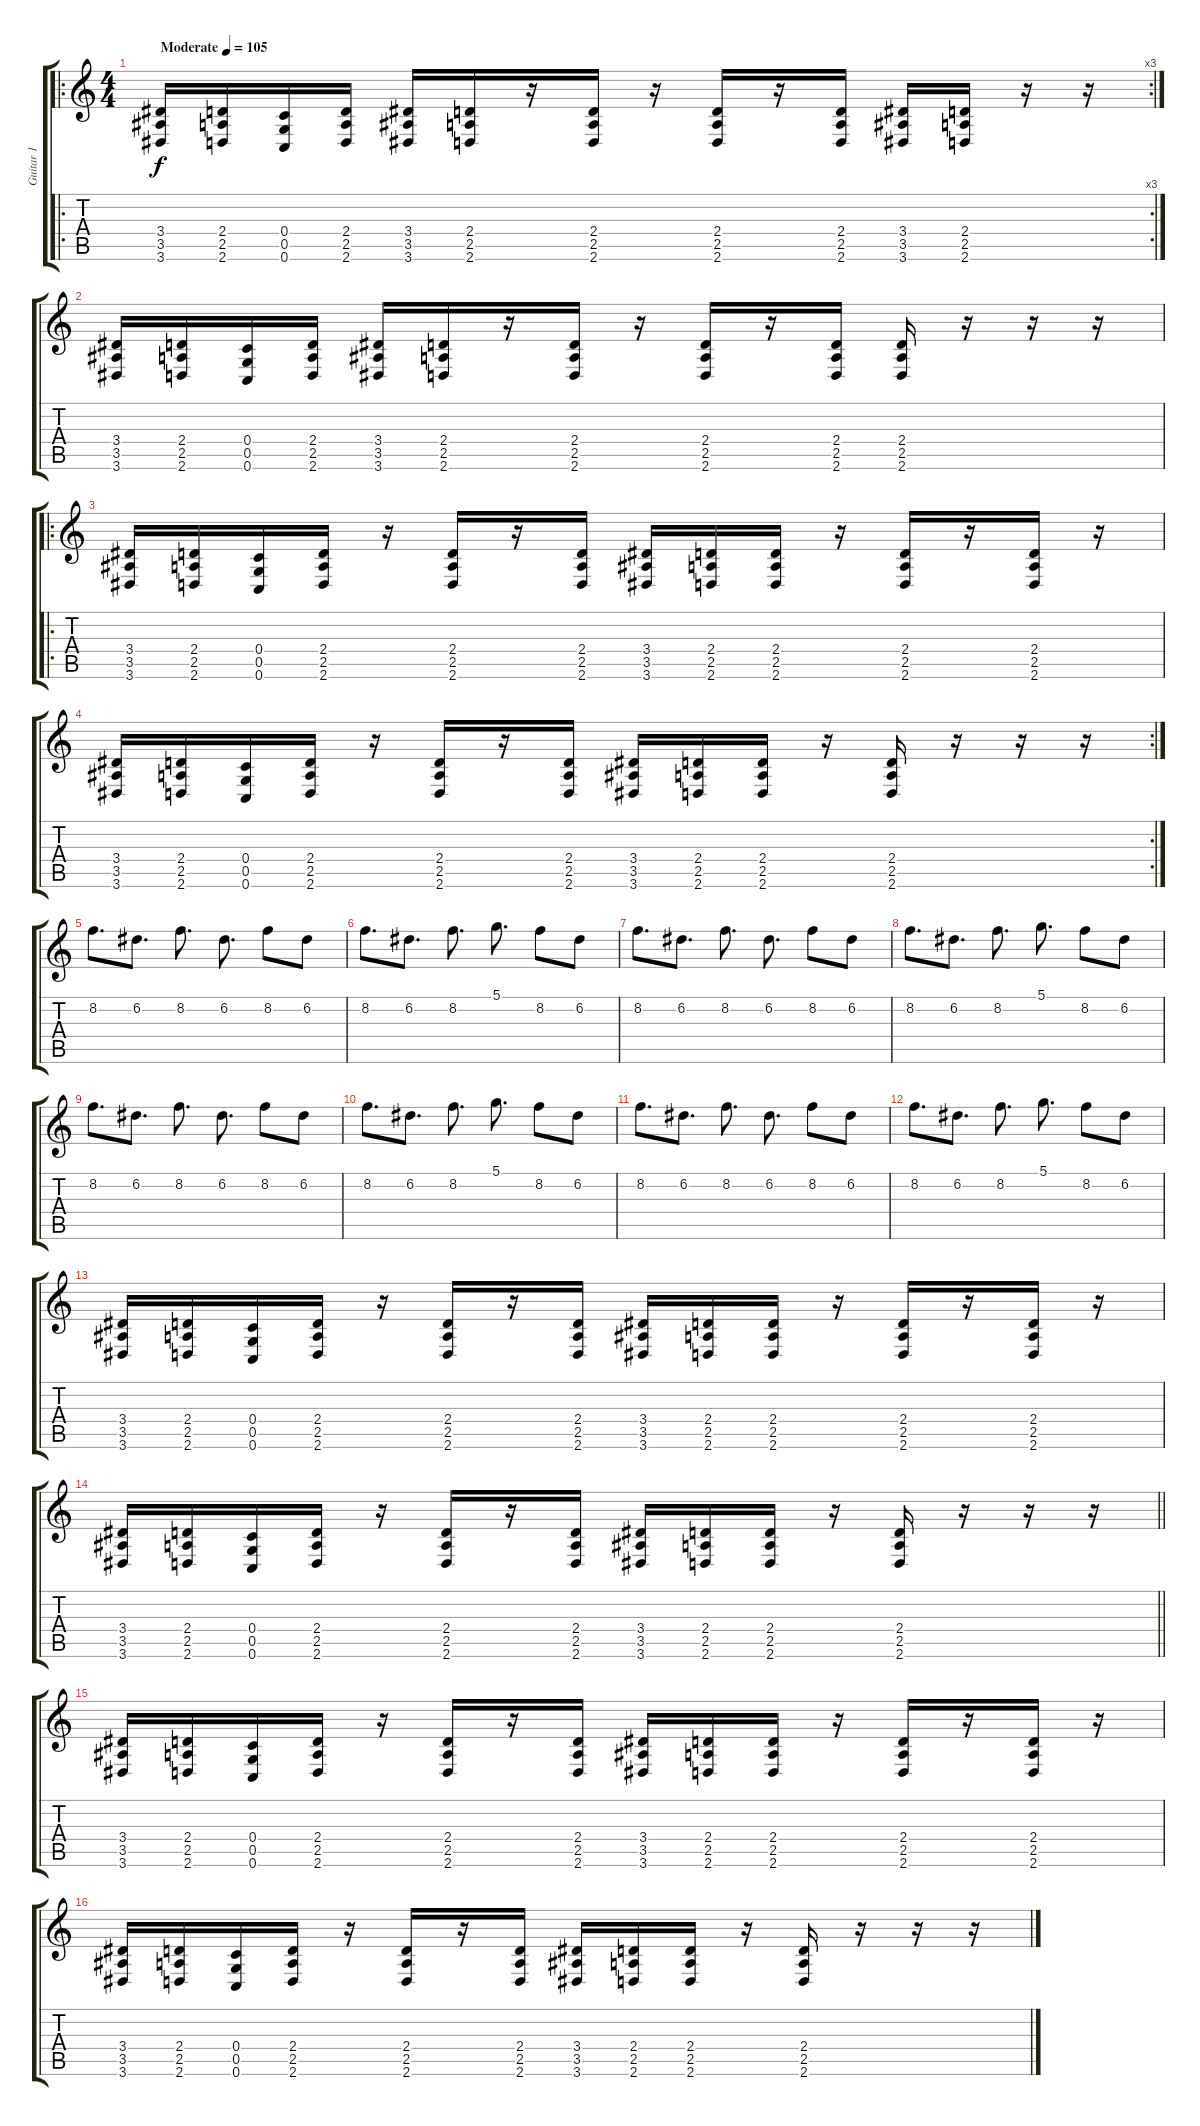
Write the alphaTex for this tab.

\track ("Guitar 1" "Guitar 1") {instrument distortionguitar}
\staff {score tabs}
\tuning (D4 A3 F3 C3 G2 C2) {hide}
\ro
\rc 3
\ts (4 4)
\tempo (105 "Moderate")
\clef g2
\ks c
(3.4 3.5 3.6).16{dy f instrument distortionguitar} (2.4 2.5 2.6).16 (0.4 0.5 0.6).16 (2.4 2.5 2.6).16 (3.4 3.5 3.6).16 (2.4 2.5 2.6).16 r.16 (2.4 2.5 2.6).16 r.16 (2.4 2.5 2.6).16 r.16 (2.4 2.5 2.6).16 (3.4 3.5 3.6).16 (2.4 2.5 2.6).16 r.16 r.16 |
(3.4 3.5 3.6).16 (2.4 2.5 2.6).16 (0.4 0.5 0.6).16 (2.4 2.5 2.6).16 (3.4 3.5 3.6).16 (2.4 2.5 2.6).16 r.16 (2.4 2.5 2.6).16 r.16 (2.4 2.5 2.6).16 r.16 (2.4 2.5 2.6).16 (2.4 2.5 2.6).16 r.16 r.16 r.16 |
\ro
(3.4 3.5 3.6).16 (2.4 2.5 2.6).16 (0.4 0.5 0.6).16 (2.4 2.5 2.6).16 r.16 (2.4 2.5 2.6).16 r.16 (2.4 2.5 2.6).16 (3.4 3.5 3.6).16 (2.4 2.5 2.6).16 (2.4 2.5 2.6).16 r.16 (2.4 2.5 2.6).16 r.16 (2.4 2.5 2.6).16 r.16 |
\rc 2
(3.4 3.5 3.6).16 (2.4 2.5 2.6).16 (0.4 0.5 0.6).16 (2.4 2.5 2.6).16 r.16 (2.4 2.5 2.6).16 r.16 (2.4 2.5 2.6).16 (3.4 3.5 3.6).16 (2.4 2.5 2.6).16 (2.4 2.5 2.6).16 r.16 (2.4 2.5 2.6).16 r.16 r.16 r.16 |
8.2.8{d} 6.2.8{d} 8.2.8{d} 6.2.8{d} 8.2.8 6.2.8 |
8.2.8{d} 6.2.8{d} 8.2.8{d} 5.1.8{d} 8.2.8 6.2.8 |
8.2.8{d} 6.2.8{d} 8.2.8{d} 6.2.8{d} 8.2.8 6.2.8 |
8.2.8{d} 6.2.8{d} 8.2.8{d} 5.1.8{d} 8.2.8 6.2.8 |
8.2.8{d} 6.2.8{d} 8.2.8{d} 6.2.8{d} 8.2.8 6.2.8 |
8.2.8{d} 6.2.8{d} 8.2.8{d} 5.1.8{d} 8.2.8 6.2.8 |
8.2.8{d} 6.2.8{d} 8.2.8{d} 6.2.8{d} 8.2.8 6.2.8 |
8.2.8{d} 6.2.8{d} 8.2.8{d} 5.1.8{d} 8.2.8 6.2.8 |
(3.4 3.5 3.6).16 (2.4 2.5 2.6).16 (0.4 0.5 0.6).16 (2.4 2.5 2.6).16 r.16 (2.4 2.5 2.6).16 r.16 (2.4 2.5 2.6).16 (3.4 3.5 3.6).16 (2.4 2.5 2.6).16 (2.4 2.5 2.6).16 r.16 (2.4 2.5 2.6).16 r.16 (2.4 2.5 2.6).16 r.16 |
\barLineRight lightlight
(3.4 3.5 3.6).16 (2.4 2.5 2.6).16 (0.4 0.5 0.6).16 (2.4 2.5 2.6).16 r.16 (2.4 2.5 2.6).16 r.16 (2.4 2.5 2.6).16 (3.4 3.5 3.6).16 (2.4 2.5 2.6).16 (2.4 2.5 2.6).16 r.16 (2.4 2.5 2.6).16 r.16 r.16 r.16 |
(3.4 3.5 3.6).16 (2.4 2.5 2.6).16 (0.4 0.5 0.6).16 (2.4 2.5 2.6).16 r.16 (2.4 2.5 2.6).16 r.16 (2.4 2.5 2.6).16 (3.4 3.5 3.6).16 (2.4 2.5 2.6).16 (2.4 2.5 2.6).16 r.16 (2.4 2.5 2.6).16 r.16 (2.4 2.5 2.6).16 r.16 |
(3.4 3.5 3.6).16 (2.4 2.5 2.6).16 (0.4 0.5 0.6).16 (2.4 2.5 2.6).16 r.16 (2.4 2.5 2.6).16 r.16 (2.4 2.5 2.6).16 (3.4 3.5 3.6).16 (2.4 2.5 2.6).16 (2.4 2.5 2.6).16 r.16 (2.4 2.5 2.6).16 r.16 r.16 r.16
